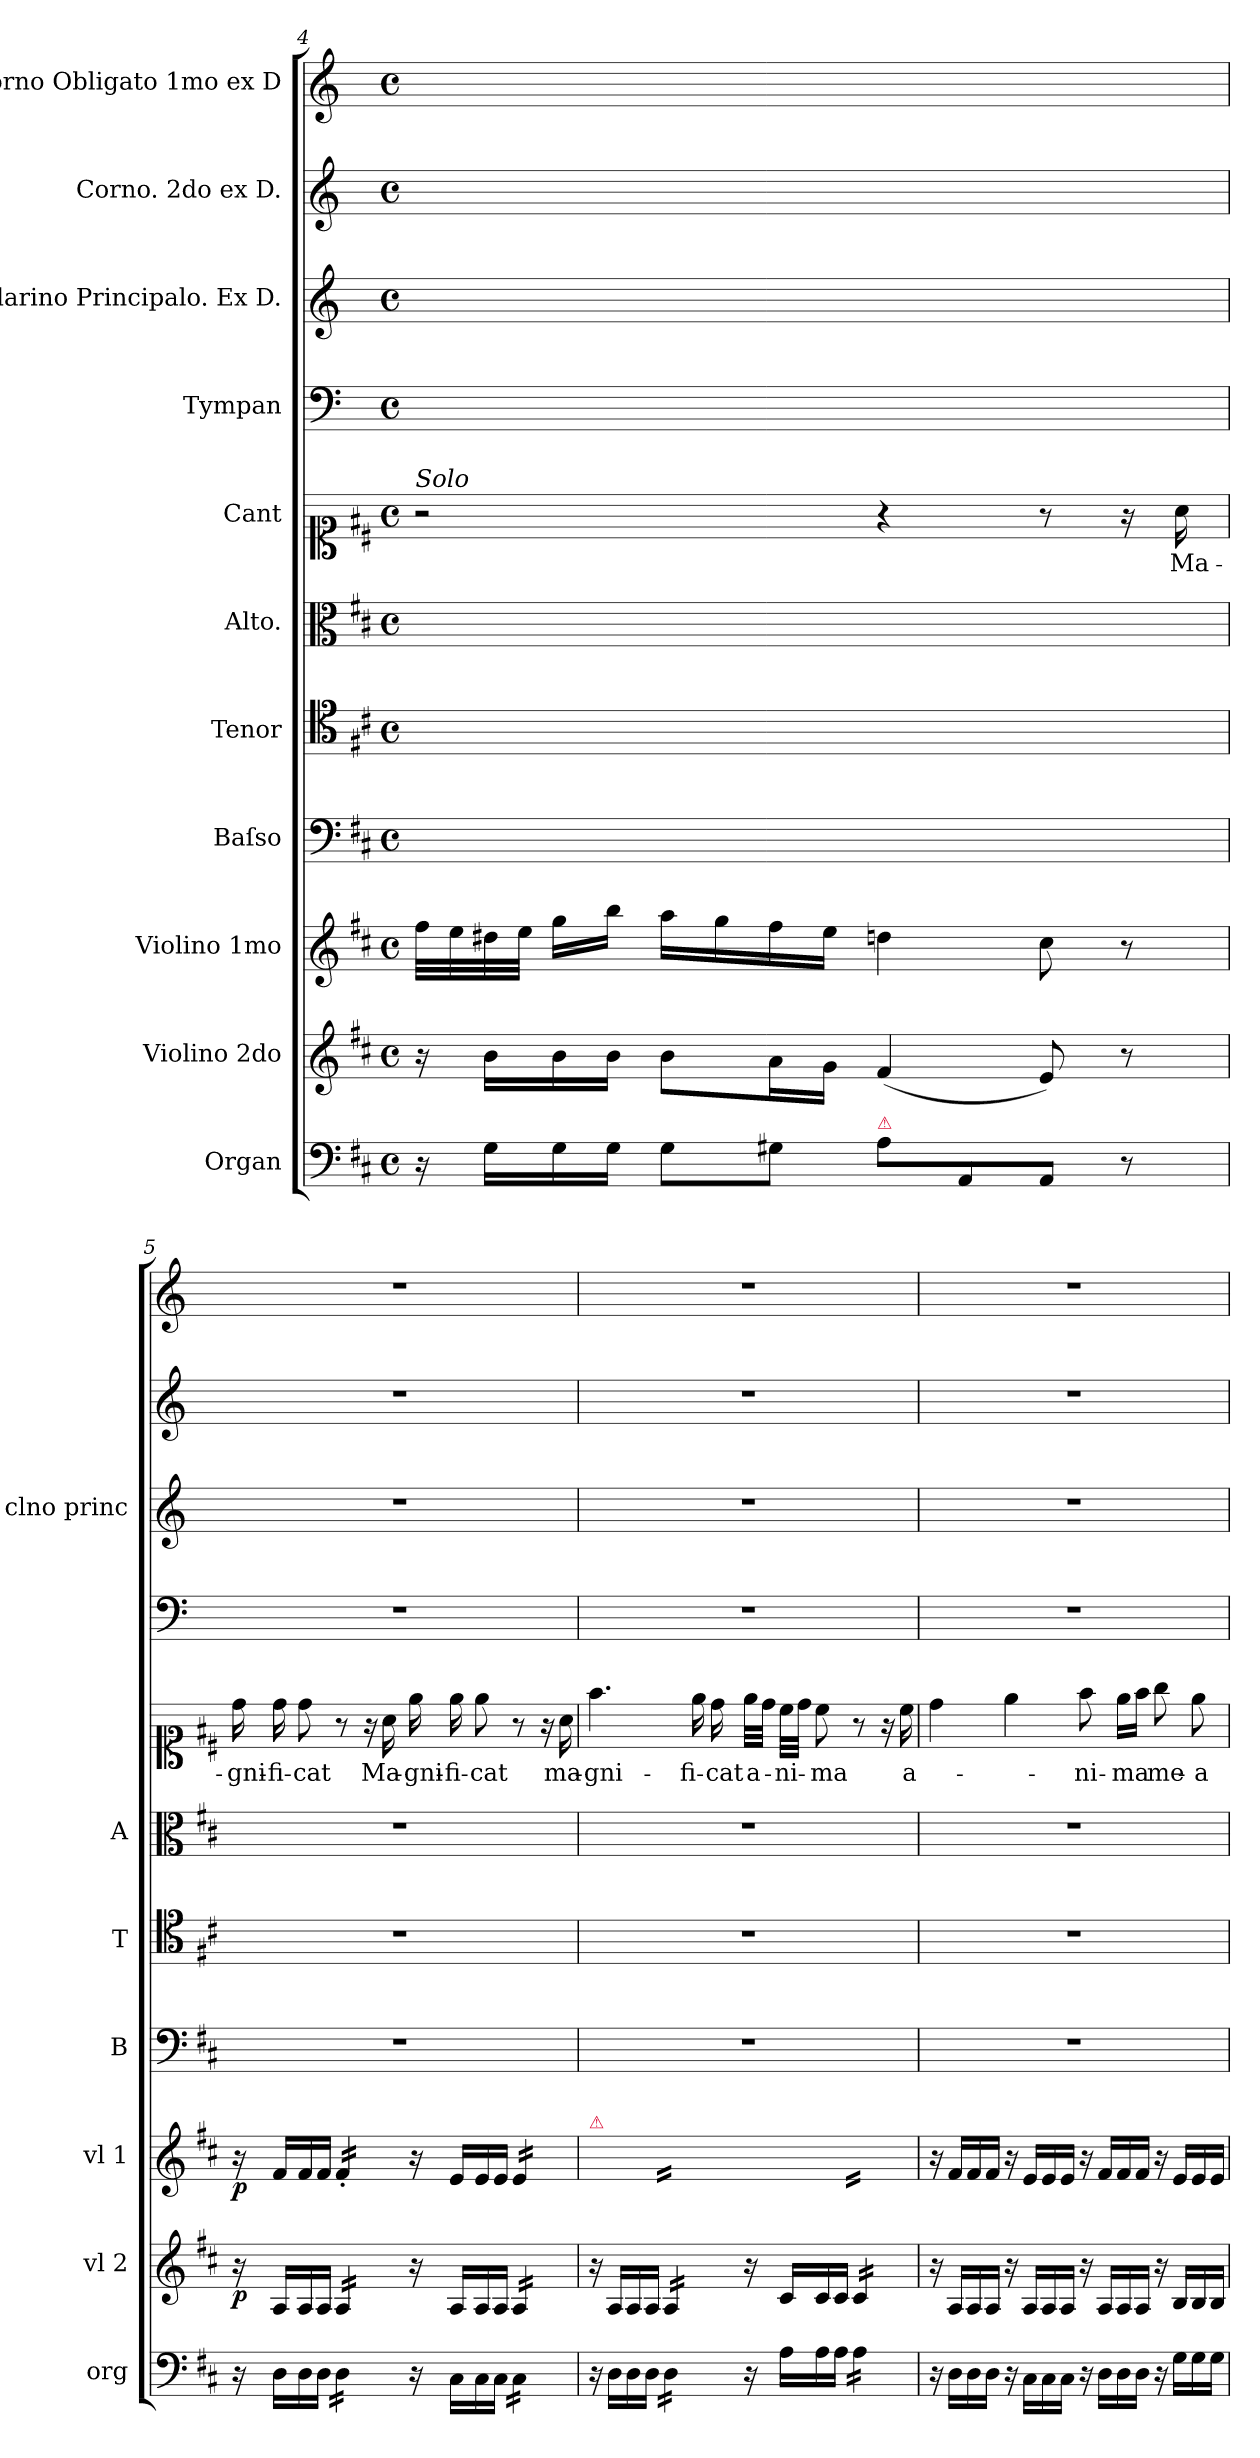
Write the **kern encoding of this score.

**kern	**kern	**dynam	**kern	**dynam	**kern	**kern	**kern	**kern	**text	**kern	**kern	**kern	**kern
*part11	*part10	*part10	*part9	*part9	*part8	*part7	*part6	*part5	*part5	*part4	*part3	*part2	*part1
*staff11	*staff10	*staff10	*staff9	*staff9	*staff8	*staff7	*staff6	*staff5	*staff5	*staff4	*staff3	*staff2	*staff1
*I"Organ	*I"Violino 2do	*	*I"Violino 1mo	*	*I"Baſso	*I"Tenor	*I"Alto.	*I"Cant	*	*I"Tympan	*I"Clarino Principalo. Ex D.	*I"Corno. 2do ex D.	*I"Corno Obligato 1mo ex D
*I'org	*I'vl 2	*	*I'vl 1	*	*I'B	*I'T	*I'A	*	*	*	*I'clno princ	*	*
*clefF4	*clefG2	*	*clefG2	*	*clefF4	*clefC4	*clefC3	*clefC1	*	*clefF4	*clefG2	*clefG2	*clefG2
*	*	*	*	*	*	*	*	*	*	*ITrd-1c-2	*ITrd-1c-2	*ITrd6c10	*ITrd6c10
*k[f#c#]	*k[f#c#]	*	*k[f#c#]	*	*k[f#c#]	*k[f#c#]	*k[f#c#]	*k[f#c#]	*	*k[f#c#]	*k[f#c#]	*k[f#c#]	*k[f#c#]
*M4/4	*M4/4	*	*M4/4	*	*M4/4	*M4/4	*M4/4	*M4/4	*	*M4/4	*M4/4	*M4/4	*M4/4
*met(c)	*met(c)	*	*met(c)	*	*met(c)	*met(c)	*met(c)	*met(c)	*	*met(c)	*met(c)	*met(c)	*met(c)
=4	=4	=4	=4	=4	=4	=4	=4	=4	=4	=4	=4	=4	=4
!	!	!	!	!	!	!	!	!LO:TX:a:i:t=Solo	!	!	!	!	!
16r	16r	.	32ff#\LLL	.	1ryy	1ryy	1ryy	2r	.	1ryy	1ryy	1ryy	1ryy
.	.	.	32ee\	.	.	.	.	.	.	.	.	.	.
16G\LL	16b\LL	.	32dd#X\	.	.	.	.	.	.	.	.	.	.
.	.	.	32ee\JJJ	.	.	.	.	.	.	.	.	.	.
16G\	16b\	.	16gg\LL	.	.	.	.	.	.	.	.	.	.
16G\JJ	16b\JJ	.	16bb\JJ	.	.	.	.	.	.	.	.	.	.
8G\L	8b\L	.	16aa\LL	.	.	.	.	.	.	.	.	.	.
.	.	.	16gg\	.	.	.	.	.	.	.	.	.	.
8G#X\J	16a\L	.	16ff#\	.	.	.	.	.	.	.	.	.	.
.	16g\JJ	.	16ee\JJ	.	.	.	.	.	.	.	.	.	.
!LO:TX:a:color=crimson:t=⚠	!	!	!	!	!	!	!	!	!	!	!	!	!
8A\L	(4f#/	.	4ddn\	.	.	.	.	4r	.	.	.	.	.
8AA/	.	.	.	.	.	.	.	.	.	.	.	.	.
8AA/J	8e/)	.	8cc#\	.	.	.	.	8r	.	.	.	.	.
8r	8r	.	8r	.	.	.	.	16r	.	.	.	.	.
.	.	.	.	.	.	.	.	16a\	Ma-	.	.	.	.
=5	=5	=5	=5	=5	=5	=5	=5	=5	=5	=5	=5	=5	=5
16r	16r	p	16r	p	1r	1r	1r	16dd\	-gni-	1r	1r	1r	1r
16D\LL	16A/LL	.	16f#/LL	.	.	.	.	16dd\	-fi-	.	.	.	.
16D\	16A/	.	16f#/	.	.	.	.	8dd\	-cat	.	.	.	.
16D\JJ	16A/JJ	.	16f#/JJ	.	.	.	.	.	.	.	.	.	.
!	!	!	!LO:TX:b:t=....	!	!	!	!	!	!	!	!	!	!
*tremolo	*	*	*	*	*	*	*	*	*	*	*	*	*
*	*tremolo	*	*	*	*	*	*	*	*	*	*	*	*
*	*	*	*tremolo	*	*	*	*	*	*	*	*	*	*
16D\LL	16A/LL	.	16f#'/LL	.	.	.	.	8r	.	.	.	.	.
16D\	16A/	.	16f#'/	.	.	.	.	.	.	.	.	.	.
16D\	16A/	.	16f#'/	.	.	.	.	16r	.	.	.	.	.
!	!	!	!	!	!	!	!	!	!LO:LY:i	!	!	!	!
16D\JJ	16A/JJ	.	16f#'/JJ	.	.	.	.	16a\	Ma-	.	.	.	.
*	*	*	*Xtremolo	*	*	*	*	*	*	*	*	*	*
*	*Xtremolo	*	*	*	*	*	*	*	*	*	*	*	*
*Xtremolo	*	*	*	*	*	*	*	*	*	*	*	*	*
!	!	!	!	!	!	!	!	!	!LO:LY:i	!	!	!	!
16r	16r	.	16r	.	.	.	.	16ee\	-gni-	.	.	.	.
!	!	!	!	!	!	!	!	!	!LO:LY:i	!	!	!	!
16C#\LL	16A/LL	.	16e/LL	.	.	.	.	16ee\	-fi-	.	.	.	.
!	!	!	!	!	!	!	!	!	!LO:LY:i	!	!	!	!
16C#\	16A/	.	16e/	.	.	.	.	8ee\	-cat	.	.	.	.
16C#\JJ	16A/JJ	.	16e/JJ	.	.	.	.	.	.	.	.	.	.
*tremolo	*	*	*	*	*	*	*	*	*	*	*	*	*
*	*tremolo	*	*	*	*	*	*	*	*	*	*	*	*
*	*	*	*tremolo	*	*	*	*	*	*	*	*	*	*
16C#\LL	16A/LL	.	16e/LL	.	.	.	.	8r	.	.	.	.	.
16C#\	16A/	.	16e/	.	.	.	.	.	.	.	.	.	.
16C#\	16A/	.	16e/	.	.	.	.	16r	.	.	.	.	.
16C#\JJ	16A/JJ	.	16e/JJ	.	.	.	.	16a\	ma-	.	.	.	.
*	*	*	*Xtremolo	*	*	*	*	*	*	*	*	*	*
*	*Xtremolo	*	*	*	*	*	*	*	*	*	*	*	*
*Xtremolo	*	*	*	*	*	*	*	*	*	*	*	*	*
=6	=6	=6	=6	=6	=6	=6	=6	=6	=6	=6	=6	=6	=6
!	!	!	!LO:TX:a:color=crimson:t=⚠	!	!	!	!	!	!	!	!	!	!
16r	16r	.	16ryy	.	1r	1r	1r	4.ff#\	-gni-	1r	1r	1r	1r
16D\LL	16A/LL	.	16f#/LLyy	.	.	.	.	.	.	.	.	.	.
16D\	16A/	.	16f#/yy	.	.	.	.	.	.	.	.	.	.
16D\JJ	16A/JJ	.	16f#/JJyy	.	.	.	.	.	.	.	.	.	.
!	!	!	!LO:TX:b:t=....	!	!	!	!	!	!	!	!	!	!
*tremolo	*	*	*	*	*	*	*	*	*	*	*	*	*
*	*tremolo	*	*	*	*	*	*	*	*	*	*	*	*
*	*	*	*tremolo	*	*	*	*	*	*	*	*	*	*
16D\LL	16A/LL	.	16f#'/yyLL	.	.	.	.	.	.	.	.	.	.
16D\	16A/	.	16f#'/yy	.	.	.	.	.	.	.	.	.	.
16D\	16A/	.	16f#'/yy	.	.	.	.	16ee\	-fi-	.	.	.	.
16D\JJ	16A/JJ	.	16f#'/yyJJ	.	.	.	.	16dd\	-cat	.	.	.	.
*	*	*	*Xtremolo	*	*	*	*	*	*	*	*	*	*
*	*Xtremolo	*	*	*	*	*	*	*	*	*	*	*	*
*Xtremolo	*	*	*	*	*	*	*	*	*	*	*	*	*
16r	16r	.	16ryy	.	.	.	.	32ee\LLL	a-	.	.	.	.
.	.	.	.	.	.	.	.	32dd\JJJ	.	.	.	.	.
16A\LL	16c#/LL	.	16e/LLyy	.	.	.	.	32cc#\LLL	-ni-	.	.	.	.
.	.	.	.	.	.	.	.	32dd\JJJ	.	.	.	.	.
16A\	16c#/	.	16e/yy	.	.	.	.	8cc#\	-ma	.	.	.	.
16A\JJ	16c#/JJ	.	16e/JJyy	.	.	.	.	.	.	.	.	.	.
*tremolo	*	*	*	*	*	*	*	*	*	*	*	*	*
*	*tremolo	*	*	*	*	*	*	*	*	*	*	*	*
*	*	*	*tremolo	*	*	*	*	*	*	*	*	*	*
16A\LL	16c#/LL	.	16e/yyLL	.	.	.	.	8r	.	.	.	.	.
16A\	16c#/	.	16e/yy	.	.	.	.	.	.	.	.	.	.
16A\	16c#/	.	16e/yy	.	.	.	.	16r	.	.	.	.	.
16A\JJ	16c#/JJ	.	16e/yyJJ	.	.	.	.	16cc#\	a-	.	.	.	.
*	*	*	*Xtremolo	*	*	*	*	*	*	*	*	*	*
*	*Xtremolo	*	*	*	*	*	*	*	*	*	*	*	*
*Xtremolo	*	*	*	*	*	*	*	*	*	*	*	*	*
=7	=7	=7	=7	=7	=7	=7	=7	=7	=7	=7	=7	=7	=7
16r	16r	.	16r	.	1r	1r	1r	4dd\	.	1r	1r	1r	1r
16D\LL	16A/LL	.	16f#/LL	.	.	.	.	.	.	.	.	.	.
16D\	16A/	.	16f#/	.	.	.	.	.	.	.	.	.	.
16D\JJ	16A/JJ	.	16f#/JJ	.	.	.	.	.	.	.	.	.	.
16r	16r	.	16r	.	.	.	.	4ee\	.	.	.	.	.
16C#\LL	16A/LL	.	16e/LL	.	.	.	.	.	.	.	.	.	.
16C#\	16A/	.	16e/	.	.	.	.	.	.	.	.	.	.
16C#\JJ	16A/JJ	.	16e/JJ	.	.	.	.	.	.	.	.	.	.
16r	16r	.	16r	.	.	.	.	8ff#\	ni-	.	.	.	.
16D\LL	16A/LL	.	16f#/LL	.	.	.	.	.	.	.	.	.	.
16D\	16A/	.	16f#/	.	.	.	.	16ee\LL	-ma	.	.	.	.
16D\JJ	16A/JJ	.	16f#/JJ	.	.	.	.	16ff#\JJ	.	.	.	.	.
16r	16r	.	16r	.	.	.	.	8gg\	me-	.	.	.	.
16G\LL	16B/LL	.	16e/LL	.	.	.	.	.	.	.	.	.	.
16G\	16B/	.	16e/	.	.	.	.	8ee\	-a	.	.	.	.
16G\JJ	16B/JJ	.	16e/JJ	.	.	.	.	.	.	.	.	.	.
=	=	=	=	=	=	=	=	=	=	=	=	=	=
*-	*-	*-	*-	*-	*-	*-	*-	*-	*-	*-	*-	*-	*-
